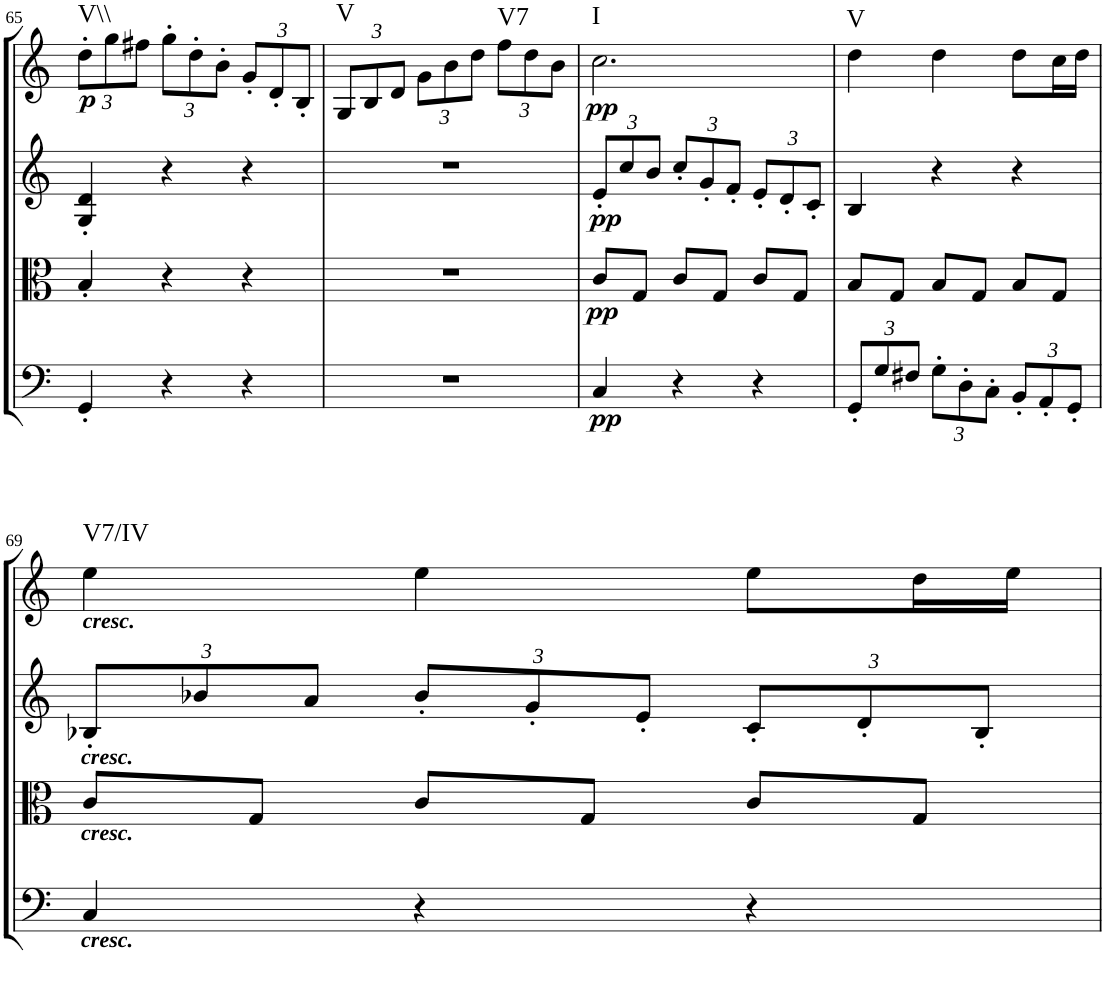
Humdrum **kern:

**kern	**dynam	**kern	**dynam	**kern	**dynam	**kern	**dynam	**harte
*part4	*part4	*part3	*part3	*part2	*part2	*part1	*part1	*part1
*staff4	*staff4	*staff3	*staff3	*staff2	*staff2	*staff1	*staff1	*
*I"Cello	*	*I"Viola	*	*I"2nd Violin	*	*I"1st Violin	*	*
*	*	*I'Vla	*	*I'Vln	*	*I'Vln	*	*
!!LO:PB:g=z
*clefF4	*	*clefC3	*	*clefG2	*	*clefG2	*	*
*k[]	*	*k[]	*	*k[]	*	*k[]	*	*
*C:	*	*C:	*	*C:	*	*C:	*	*
*M3/4	*	*M3/4	*	*M3/4	*	*M3/4	*	*
*	*	*	*	*	*	*Xbrackettup	*	*
=65	=65	=65	=65	=65	=65	=65	=65	=65
!	!	!	!	!	!	!	!LO:DY:b	!LO:H:kt=V\\
4GG'/	.	4B'/	.	4G/' 4d/'	.	12dd'\L	p	N
.	.	.	.	.	.	12gg\	.	.
.	.	.	.	.	.	12ff#X\J	.	.
4r	.	4r	.	4r	.	12gg'\L	.	.
.	.	.	.	.	.	12dd'\	.	.
.	.	.	.	.	.	12b'\J	.	.
4r	.	4r	.	4r	.	12g'/L	.	.
.	.	.	.	.	.	12d'/	.	.
.	.	.	.	.	.	12B'/J	.	.
=66	=66	=66	=66	=66	=66	=66	=66	=66
!	!	!	!	!	!	!	!	!LO:H:kt=V
2.r	.	2.r	.	2.r	.	12G/L	.	N
.	.	.	.	.	.	12B/	.	.
.	.	.	.	.	.	12d/J	.	.
.	.	.	.	.	.	12g\L	.	.
.	.	.	.	.	.	12b\	.	.
.	.	.	.	.	.	12dd\J	.	.
!	!	!	!	!	!	!	!	!LO:H:kt=V7
.	.	.	.	.	.	12ff\L	.	N
.	.	.	.	.	.	12dd\	.	.
.	.	.	.	.	.	12b\J	.	.
=67	=67	=67	=67	=67	=67	=67	=67	=67
*	*	*	*	*Xbrackettup	*	*	*	*
!	!LO:DY:b	!	!LO:DY:b	!	!LO:DY:b	!	!LO:DY:b	!LO:H:kt=I
4C/	pp	8c/L	pp	12e'/L	pp	2.cc\	pp	N
.	.	.	.	12cc/	.	.	.	.
.	.	8G/J	.	.	.	.	.	.
.	.	.	.	12b/J	.	.	.	.
4r	.	8c/L	.	12cc'/L	.	.	.	.
.	.	.	.	12g'/	.	.	.	.
.	.	8G/J	.	.	.	.	.	.
.	.	.	.	12f'/J	.	.	.	.
4r	.	8c/L	.	12e'/L	.	.	.	.
.	.	.	.	12d'/	.	.	.	.
.	.	8G/J	.	.	.	.	.	.
.	.	.	.	12c'/J	.	.	.	.
=68	=68	=68	=68	=68	=68	=68	=68	=68
*Xbrackettup	*	*	*	*	*	*	*	*
!	!	!	!	!	!	!	!	!LO:H:kt=V
12GG'/L	.	8B/L	.	4B/	.	4dd\	.	N
12G/	.	.	.	.	.	.	.	.
.	.	8G/J	.	.	.	.	.	.
12F#X/J	.	.	.	.	.	.	.	.
12G'\L	.	8B/L	.	4r	.	4dd\	.	.
12D'\	.	.	.	.	.	.	.	.
.	.	8G/J	.	.	.	.	.	.
12C'\J	.	.	.	.	.	.	.	.
12BB'/L	.	8B/L	.	4r	.	8dd\L	.	.
12AA'/	.	.	.	.	.	.	.	.
.	.	8G/J	.	.	.	16cc\L	.	.
12GG'/J	.	.	.	.	.	.	.	.
.	.	.	.	.	.	16dd\JJ	.	.
!!LO:LB:g=z
=69	=69	=69	=69	=69	=69	=69	=69	=69
!	!	!	!	!	!	!LO:TX:b:Bi:t=cresc.	!	!
!	!	!	!	!LO:TX:b:Bi:t=cresc.	!	!	!	!
!	!	!LO:TX:b:Bi:t=cresc.	!	!	!	!	!	!
!LO:TX:b:Bi:t=cresc.	!	!	!	!	!	!	!	!LO:H:kt=V7/IV
4C/	.	8c/L	.	12B-X'/L	.	4ee\	.	N
.	.	.	.	12b-X/	.	.	.	.
.	.	8G/J	.	.	.	.	.	.
.	.	.	.	12a/J	.	.	.	.
4r	.	8c/L	.	12b-'/L	.	4ee\	.	.
.	.	.	.	12g'/	.	.	.	.
.	.	8G/J	.	.	.	.	.	.
.	.	.	.	12e'/J	.	.	.	.
4r	.	8c/L	.	12c'/L	.	8ee\L	.	.
.	.	.	.	12d'/	.	.	.	.
.	.	8G/J	.	.	.	16dd\L	.	.
.	.	.	.	12B-'/J	.	.	.	.
.	.	.	.	.	.	16ee\JJ	.	.
=	=	=	=	=	=	=	=	=
*-	*-	*-	*-	*-	*-	*-	*-	*-
